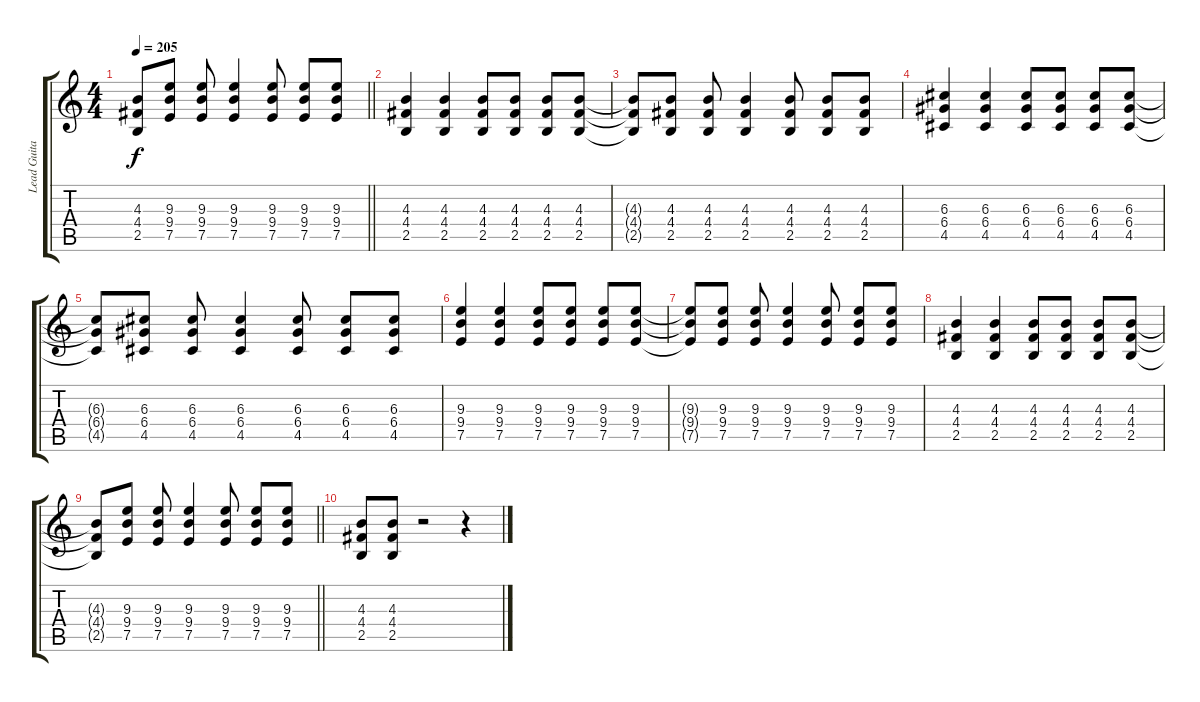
\track ("Lead Guitar" "Lead Guita") {instrument distortionguitar}
\staff {score tabs}
\tuning (E4 B3 G3 D3 A2 E2) {hide}
\ts (4 4)
\tempo 205
\clef g2
\barLineRight lightlight
\ks c
(4.3{t} 4.4{t} 2.5{t}).8{dy f} (9.3 9.4 7.5).8 (9.3 9.4 7.5).8 (9.3 9.4 7.5).4 (9.3 9.4 7.5).8 (9.3 9.4 7.5).8 (9.3 9.4 7.5).8 |
(4.3 4.4 2.5).4 (4.3 4.4 2.5).4 (4.3 4.4 2.5).8 (4.3 4.4 2.5).8 (4.3 4.4 2.5).8 (4.3 4.4 2.5).8 |
(4.3{t} 4.4{t} 2.5{t}).8 (4.3 4.4 2.5).8 (4.3 4.4 2.5).8 (4.3 4.4 2.5).4 (4.3 4.4 2.5).8 (4.3 4.4 2.5).8 (4.3 4.4 2.5).8 |
(6.3 6.4 4.5).4 (6.3 6.4 4.5).4 (6.3 6.4 4.5).8 (6.3 6.4 4.5).8 (6.3 6.4 4.5).8 (6.3 6.4 4.5).8 |
(6.3{t} 6.4{t} 4.5{t}).8 (6.3 6.4 4.5).8 (6.3 6.4 4.5).8 (6.3 6.4 4.5).4 (6.3 6.4 4.5).8 (6.3 6.4 4.5).8 (6.3 6.4 4.5).8 |
(9.3 9.4 7.5).4 (9.3 9.4 7.5).4 (9.3 9.4 7.5).8 (9.3 9.4 7.5).8 (9.3 9.4 7.5).8 (9.3 9.4 7.5).8 |
(9.3{t} 9.4{t} 7.5{t}).8 (9.3 9.4 7.5).8 (9.3 9.4 7.5).8 (9.3 9.4 7.5).4 (9.3 9.4 7.5).8 (9.3 9.4 7.5).8 (9.3 9.4 7.5).8 |
(4.3 4.4 2.5).4 (4.3 4.4 2.5).4 (4.3 4.4 2.5).8 (4.3 4.4 2.5).8 (4.3 4.4 2.5).8 (4.3 4.4 2.5).8 |
\barLineRight lightlight
(4.3{t} 4.4{t} 2.5{t}).8 (9.3 9.4 7.5).8 (9.3 9.4 7.5).8 (9.3 9.4 7.5).4 (9.3 9.4 7.5).8 (9.3 9.4 7.5).8 (9.3 9.4 7.5).8 |
(4.3 4.4 2.5).8 (4.3 4.4 2.5).8 r.2 r.4
